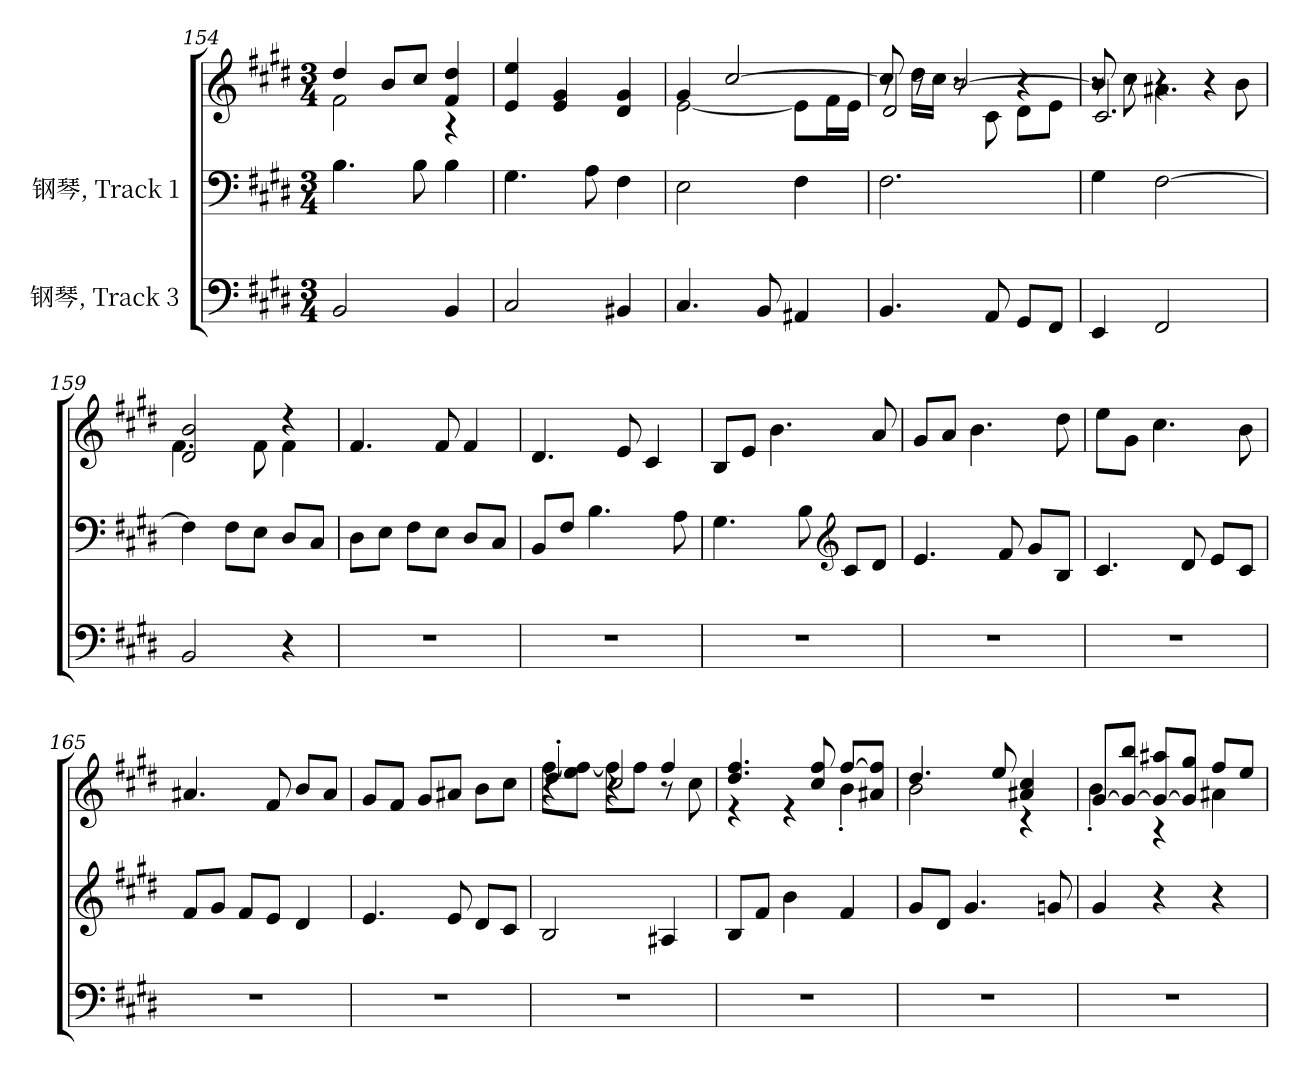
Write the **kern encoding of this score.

**kern	**kern	**kern
*part2	*part1	*part1
*staff3	*staff2	*staff1
*I"钢琴, Track 3	*I"钢琴, Track 1	*
*clefF4	*clefF4	*clefG2
*k[f#c#g#d#]	*k[f#c#g#d#]	*k[f#c#g#d#]
*M3/4	*M3/4	*M3/4
=154	=154	=154
*	*	*^
2BB/	4.B\	4dd#/	2f#\
.	.	8b/L	.
.	8B\	8cc#/J	.
4BB/	4B\	4f#/ 4dd#/	4r
*	*	*v	*v
=155	=155	=155
2C#/	4.G#\	4e/ 4ee/
.	.	4e/ 4g#/
.	8A\	.
4BB#X/	4F#\	4d#/ 4g#/
=156	=156	=156
*	*	*^
4.C#/	2E\	4g#/	[2e\
.	.	[2cc#/	.
8BB/	.	.	.
4AA#X/	4F#\	.	8e\L]
.	.	.	16f#\L
.	.	.	16e\JJ
!!LO:LB:g=z
=157	=157	=157	=157
*	*	*	*^
4.BB/	2.F#\	8cc#/]	8r	2d#/
.	.	8r	16dd#\LL	.
.	.	.	16cc#\JJ	.
.	.	[2b/	8r	.
8AA/	.	.	8c#\	.
8GG#/L	.	.	8d#\L	4r
8FF#/J	.	.	8e\J	.
=158	=158	=158	=158	=158
4EE/	4G#\	8b/]	8r	2.c#/
.	.	8r	8cc#\	.
2FF#/	[2F#\	4r	4.a#X\	.
.	.	4r	.	.
.	.	.	8b\	.
*	*	*	*v	*v
=159	=159	=159	=159
2BB/	4F#\]	2d#/ 2b/	4.f#\
.	8F#\L	.	.
.	8E\J	.	8f#\
4r	8D#/L	4r	4f#\
.	8C#/J	.	.
*	*	*v	*v
=160	=160	=160
2.r	8D#\L	4.f#/
.	8E\J	.
.	8F#\L	.
.	8E\J	8f#/
.	8D#/L	4f#/
.	8C#/J	.
=161	=161	=161
2.r	8BB/L	4.d#/
.	8F#/J	.
.	4.B\	.
.	.	8e/
.	.	4c#/
.	8A\	.
!!LO:LB:g=z
=162	=162	=162
2.r	4.G#\	8B/L
.	.	8e/J
.	.	4.b\
.	8B\	.
*	*clefG2	*
.	8c#/L	.
.	8d#/J	8a/
=163	=163	=163
2.r	4.e/	8g#/L
.	.	8a/J
.	.	4.b\
.	8f#/	.
.	8g#/L	.
.	8B/J	8dd#\
=164	=164	=164
2.r	4.c#/	8ee\L
.	.	8g#\J
.	.	4.cc#\
.	8d#/	.
.	8e/L	.
.	8c#/J	8b\
=165	=165	=165
2.r	8f#/L	4.a#X/
.	8g#/J	.
.	8f#/L	.
.	8e/J	8f#/
.	4d#/	8b/L
.	.	8a#/J
=166	=166	=166
2.r	4.e/	8g#/L
.	.	8f#/J
.	.	8g#/L
.	8e/	8a#X/J
.	8d#/L	8b\L
.	8c#/J	8cc#\J
!!LO:LB:g=z
=167	=167	=167
*	*	*^
*	*	*	*^
2.r	2B/	4r	[8ff#\L	4dd#'/
.	.	.	8ee\ 8ff#\_J	.
.	.	4r	8ff#\L]	2cc#/
.	.	.	8ff#\J	.
.	4A#X/	4ff#/	8r	.
.	.	.	8cc#\	.
*	*	*	*v	*v
=168	=168	=168	=168
2.r	8B/L	4.dd#/ 4.ff#/	4r
.	8f#/J	.	.
.	4b\	.	4r
.	.	8cc#/ 8ff#/	.
.	4f#/	[8ff#/L	4b'\
.	.	8a#X/ 8ff#/]J	.
=169	=169	=169	=169
2.r	8g#/L	4.dd#/	2b\
.	8d#/J	.	.
.	4.g#/	.	.
.	.	8ee/	.
.	.	4a#X/ 4cc#/	4r
.	8gn/	.	.
=170	=170	=170	=170
2.r	4g#/	[8g#/L	4b'\
.	.	8g#/_ 8bb/J	.
.	4r	8g#/_ 8aa#X/L	4r
.	.	8g#/] 8gg#/J	.
.	4r	8ff#/L	4a#X\
.	.	8ee/J	.
*	*	*v	*v
=	=	=
*-	*-	*-
